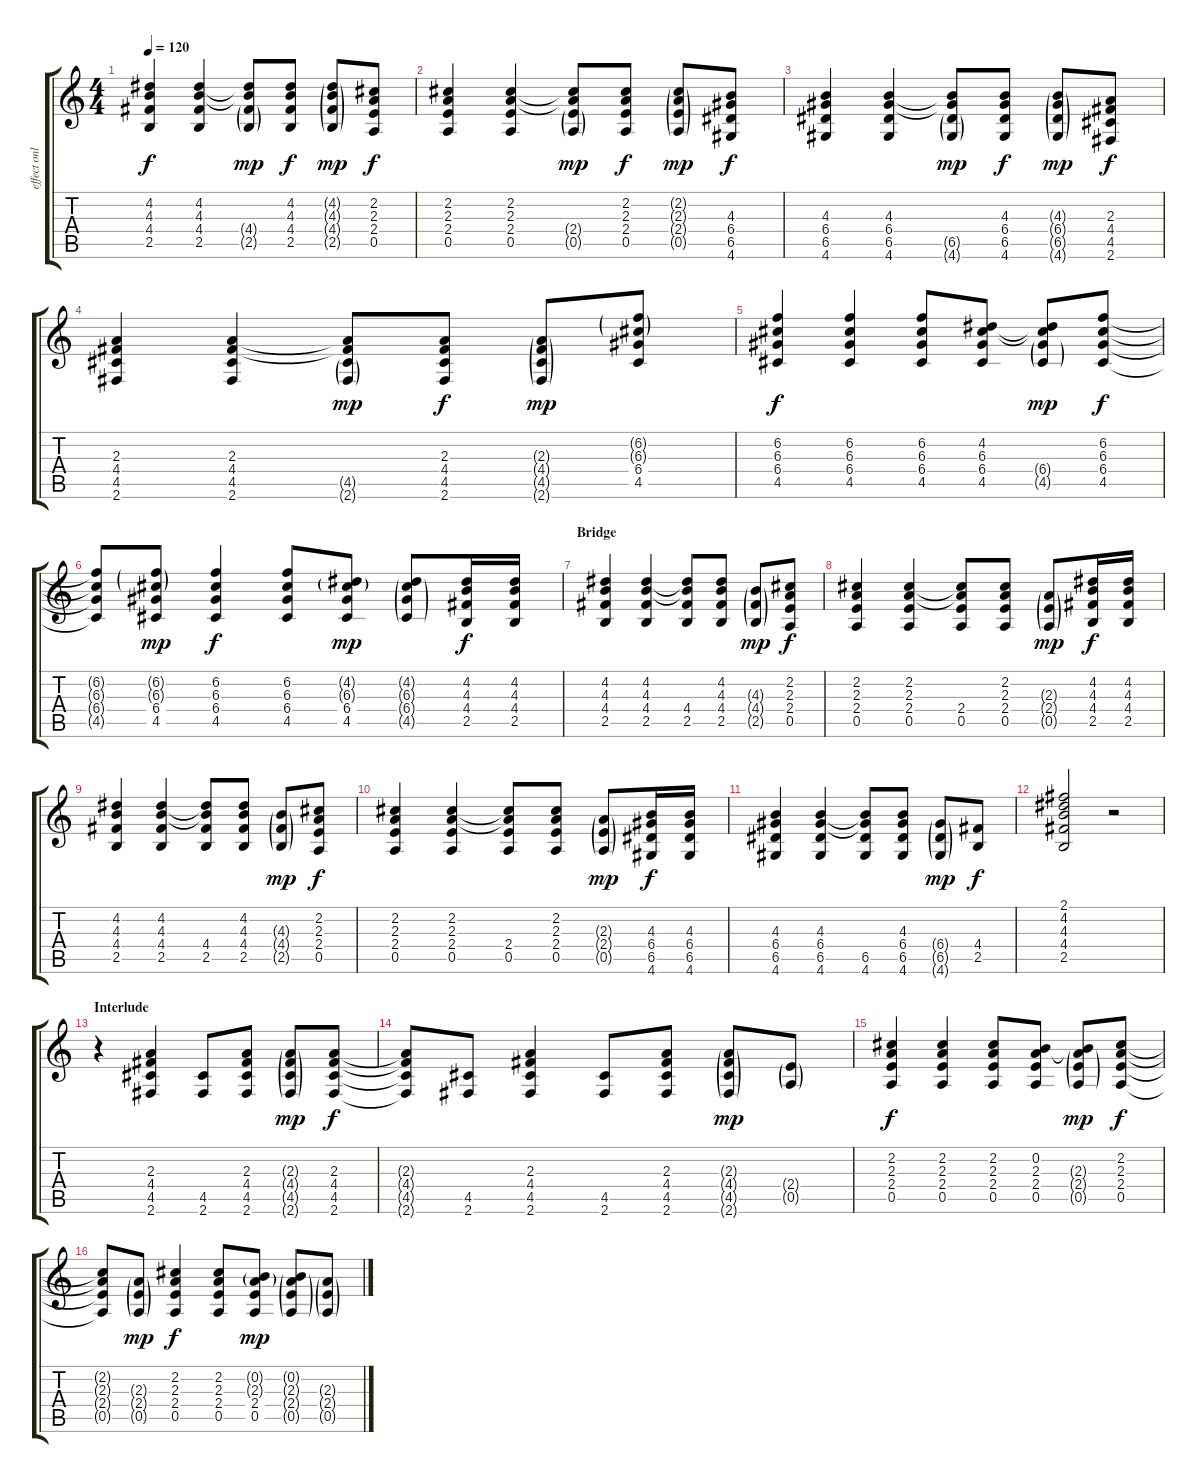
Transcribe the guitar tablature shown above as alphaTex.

\track ("effect only     Ä" "effect onl") {instrument electricguitarjazz}
\staff {score tabs}
\tuning (E4 B3 G3 D3 A2 E2) {hide}
\ts (4 4)
\tempo 120
\clef g2
\ks c
(4.2 4.3 4.4 2.5).4{dy f} (4.2 4.3 4.4 2.5).4 (4.2{t} 4.3{t} 4.4{g} 2.5{g}).8{dy mp} (4.2 4.3 4.4 2.5).8{dy f} (4.2{g} 4.3{g} 4.4{g} 2.5{g}).8{dy mp} (2.2 2.3 2.4 0.5).8{dy f} |
(2.2 2.3 2.4 0.5).4 (2.2 2.3 2.4 0.5).4 (2.2{t} 2.3{t} 2.4{g} 0.5{g}).8{dy mp} (2.2 2.3 2.4 0.5).8{dy f} (2.2{g} 2.3{g} 2.4{g} 0.5{g}).8{dy mp} (4.3 6.4 6.5 4.6).8{dy f} |
(4.3 6.4 6.5 4.6).4 (4.3 6.4 6.5 4.6).4 (4.3{t} 6.4{t} 6.5{g} 4.6{g}).8{dy mp} (4.3 6.4 6.5 4.6).8{dy f} (4.3{g} 6.4{g} 6.5{g} 4.6{g}).8{dy mp} (2.3 4.4 4.5 2.6).8{dy f} |
(2.3 4.4 4.5 2.6).4 (2.3 4.4 4.5 2.6).4 (2.3{t} 4.4{t} 4.5{g} 2.6{g}).8{dy mp} (2.3 4.4 4.5 2.6).8{dy f} (2.3{g} 4.4{g} 4.5{g} 2.6{g}).8{dy mp} (6.2{g} 6.3{g} 6.4 4.5).8 |
(6.2 6.3 6.4 4.5).4{dy f} (6.2 6.3 6.4 4.5).4 (6.2 6.3 6.4 4.5).8 (4.2 6.3 6.4 4.5).8 (4.2{t} 6.3{t} 6.4{g} 4.5{g}).8{dy mp} (6.2 6.3 6.4 4.5).8{dy f} |
(6.2{t} 6.3{t} 6.4{t} 4.5{t}).8 (6.2{g} 6.3{g} 6.4 4.5).8{dy mp} (6.2 6.3 6.4 4.5).4{dy f} (6.2 6.3 6.4 4.5).8 (4.2{g} 6.3{g} 6.4 4.5).8{dy mp} (4.2{g} 6.3{g} 6.4{g} 4.5{g}).8 (4.2 4.3 4.4 2.5).16{dy f} (4.2 4.3 4.4 2.5).16 |
\section ("" "Bridge")
(4.2 4.3 4.4 2.5).4 (4.2 4.3 4.4 2.5).4 (4.2{t} 4.3{t} 4.4 2.5).8 (4.2 4.3 4.4 2.5).8 (4.3{g} 4.4{g} 2.5{g}).8{dy mp} (2.2 2.3 2.4 0.5).8{dy f} |
(2.2 2.3 2.4 0.5).4 (2.2 2.3 2.4 0.5).4 (2.2{t} 2.3{t} 2.4 0.5).8 (2.2 2.3 2.4 0.5).8 (2.3{g} 2.4{g} 0.5{g}).8{dy mp} (4.2 4.3 4.4 2.5).16{dy f} (4.2 4.3 4.4 2.5).16 |
(4.2 4.3 4.4 2.5).4 (4.2 4.3 4.4 2.5).4 (4.2{t} 4.3{t} 4.4 2.5).8 (4.2 4.3 4.4 2.5).8 (4.3{g} 4.4{g} 2.5{g}).8{dy mp} (2.2 2.3 2.4 0.5).8{dy f} |
(2.2 2.3 2.4 0.5).4 (2.2 2.3 2.4 0.5).4 (2.2{t} 2.3{t} 2.4 0.5).8 (2.2 2.3 2.4 0.5).8 (2.3{g} 2.4{g} 0.5{g}).8{dy mp} (4.3 6.4 6.5 4.6).16{dy f} (4.3 6.4 6.5 4.6).16 |
(4.3 6.4 6.5 4.6).4 (4.3 6.4 6.5 4.6).4 (4.3{t} 6.4{t} 6.5 4.6).8 (4.3 6.4 6.5 4.6).8 (6.4{g} 6.5{g} 4.6{g}).8{dy mp} (4.4 2.5).8{dy f} |
(2.1 4.2 4.3 4.4 2.5).2 r.2 |
\section ("" "Interlude")
r.4 (2.3 4.4 4.5 2.6).4 (4.5 2.6).8 (2.3 4.4 4.5 2.6).8 (2.3{g} 4.4{g} 4.5{g} 2.6{g}).8{dy mp} (2.3 4.4 4.5 2.6).8{dy f} |
(2.3{t} 4.4{t} 4.5{t} 2.6{t}).8 (4.5 2.6).8 (2.3 4.4 4.5 2.6).4 (4.5 2.6).8 (2.3 4.4 4.5 2.6).8 (2.3{g} 4.4{g} 4.5{g} 2.6{g}).8{dy mp} (2.4{g} 0.5{g}).8 |
(2.2 2.3 2.4 0.5).4{dy f} (2.2 2.3 2.4 0.5).4 (2.2 2.3 2.4 0.5).8 (0.2 2.3 2.4 0.5).8 (0.2{t} 2.3{g} 2.4{g} 0.5{g}).8{dy mp} (2.2 2.3 2.4 0.5).8{dy f} |
(2.2{t} 2.3{t} 2.4{t} 0.5{t}).8 (2.3{g} 2.4{g} 0.5{g}).8{dy mp} (2.2 2.3 2.4 0.5).4{dy f} (2.2 2.3 2.4 0.5).8 (0.2{g} 2.3{g} 2.4 0.5).8{dy mp} (0.2{g} 2.3{g} 2.4{g} 0.5{g}).8 (2.3{g} 2.4{g} 0.5{g}).8
